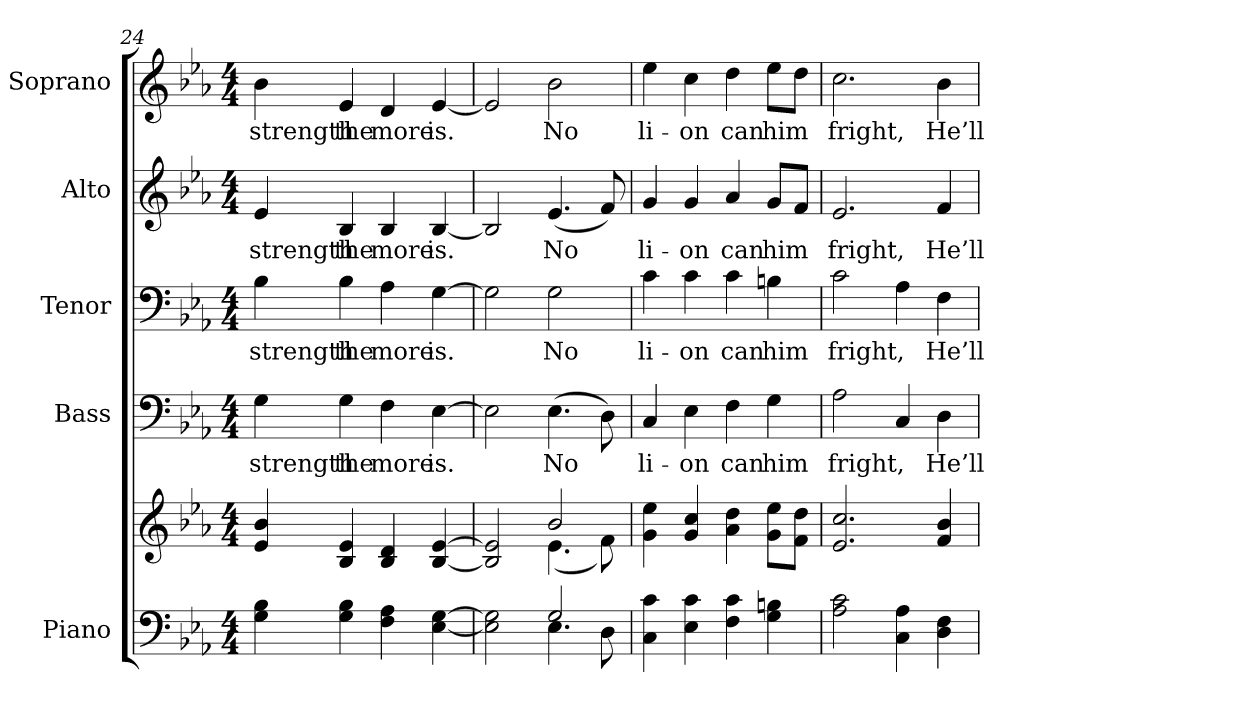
**kern	**kern	**kern	**text	**kern	**text	**kern	**text	**kern	**text
*part5	*part5	*part4	*part4	*part3	*part3	*part2	*part2	*part1	*part1
*staff6	*staff5	*staff4	*staff4	*staff3	*staff3	*staff2	*staff2	*staff1	*staff1
*I"Piano	*	*I"Bass	*	*I"Tenor	*	*I"Alto	*	*I"Soprano	*
*I'Pno.	*	*I'B.	*	*I'T.	*	*I'A.	*	*I'S.	*
!!LO:PB:g=z
*clefF4	*clefG2	*clefF4	*	*clefF4	*	*clefG2	*	*clefG2	*
*k[b-e-a-]	*k[b-e-a-]	*k[b-e-a-]	*	*k[b-e-a-]	*	*k[b-e-a-]	*	*k[b-e-a-]	*
*E-:	*E-:	*E-:	*	*E-:	*	*E-:	*	*E-:	*
*M4/4	*M4/4	*M4/4	*	*M4/4	*	*M4/4	*	*M4/4	*
=24	=24	=24	=24	=24	=24	=24	=24	=24	=24
!	!	!	!LO:LY:b:color=#000000	!	!	!	!	!	!
!	!	!	!	!	!LO:LY:b:color=#000000	!	!	!	!
!	!	!	!	!	!	!	!LO:LY:b:color=#000000	!	!
!	!	!	!	!	!	!	!	!	!LO:LY:b:color=#000000
4Gi\ 4B-i	4e-i/ 4b-i	4Gi\	strength	4B-i\	strength	4e-i/	strength	4b-i\	strength
!	!	!	!LO:LY:b:color=#000000	!	!	!	!	!	!
!	!	!	!	!	!LO:LY:b:color=#000000	!	!	!	!
!	!	!	!	!	!	!	!LO:LY:b:color=#000000	!	!
!	!	!	!	!	!	!	!	!	!LO:LY:b:color=#000000
4Gi\ 4B-i	4B-i/ 4e-i	4Gi\	the	4B-i\	the	4B-i/	the	4e-i/	the
!	!	!	!LO:LY:b:color=#000000	!	!	!	!	!	!
!	!	!	!	!	!LO:LY:b:color=#000000	!	!	!	!
!	!	!	!	!	!	!	!LO:LY:b:color=#000000	!	!
!	!	!	!	!	!	!	!	!	!LO:LY:b:color=#000000
4Fi\ 4A-i	4B-i/ 4di	4Fi\	more	4A-i\	more	4B-i/	more	4di/	more
!	!	!	!LO:LY:b:color=#000000	!	!	!	!	!	!
!	!	!	!	!	!LO:LY:b:color=#000000	!	!	!	!
!	!	!	!	!	!	!	!LO:LY:b:color=#000000	!	!
!	!	!	!	!	!	!	!	!	!LO:LY:b:color=#000000
[<4E-i\ [>4Gi	[<4B-i/ [>4e-i	[>4E-i\	is.	[>4Gi\	is.	[<4B-i/	is.	[<4e-i/	is.
=25	=25	=25	=25	=25	=25	=25	=25	=25	=25
*^	*^	*	*	*	*	*	*	*	*
2E-i\] 2Gi]	2ryy	2B-i/] 2e-i]	2ryy	2E-i\]	.	2Gi\]	.	2B-i/]	.	2e-i/]	.
!	!	!	!	!	!LO:LY:b:color=#000000	!	!	!	!	!	!
!	!	!	!	!	!	!	!LO:LY:b:color=#000000	!	!	!	!
!	!	!	!	!	!	!	!	!	!LO:LY:b:color=#000000	!	!
!	!	!	!	!	!	!	!	!	!	!	!LO:LY:b:color=#000000
2Gi/	4.E-i\	2b-i/	(4.e-i\	(4.E-i\	No	2Gi\	No	(4.e-i/	No	2b-i\	No
.	8Di\	.	8fi\)	8Di\)	.	.	.	8fi/)	.	.	.
*v	*v	*	*	*	*	*	*	*	*	*	*
*	*v	*v	*	*	*	*	*	*	*	*
!!LO:PB:g=z
=26	=26	=26	=26	=26	=26	=26	=26	=26	=26
*^	*^	*	*	*	*	*	*	*	*
!	!	!	!	!	!LO:LY:b:color=#000000	!	!	!	!	!	!
*v	*v	*	*	*	*	*	*	*	*	*	*
*	*v	*v	*	*	*	*	*	*	*	*
*^	*^	*	*	*	*	*	*	*	*
!	!	!	!	!	!	!	!LO:LY:b:color=#000000	!	!	!	!
*v	*v	*	*	*	*	*	*	*	*	*	*
*	*v	*v	*	*	*	*	*	*	*	*
*^	*^	*	*	*	*	*	*	*	*
!	!	!	!	!	!	!	!	!	!LO:LY:b:color=#000000	!	!
*v	*v	*	*	*	*	*	*	*	*	*	*
*	*v	*v	*	*	*	*	*	*	*	*
*^	*^	*	*	*	*	*	*	*	*
!	!	!	!	!	!	!	!	!	!	!	!LO:LY:b:color=#000000
*v	*v	*	*	*	*	*	*	*	*	*	*
*	*v	*v	*	*	*	*	*	*	*	*
4Ci\ 4ci	4gi\ 4ee-i	4Ci/	li-	4ci\	li-	4gi/	li-	4ee-i\	li-
!	!	!	!LO:LY:b:color=#000000	!	!	!	!	!	!
!	!	!	!	!	!LO:LY:b:color=#000000	!	!	!	!
!	!	!	!	!	!	!	!LO:LY:b:color=#000000	!	!
!	!	!	!	!	!	!	!	!	!LO:LY:b:color=#000000
4E-i\ 4ci	4gi/ 4cci	4E-i\	-on	4ci\	-on	4gi/	-on	4cci\	-on
!	!	!	!LO:LY:b:color=#000000	!	!	!	!	!	!
!	!	!	!	!	!LO:LY:b:color=#000000	!	!	!	!
!	!	!	!	!	!	!	!LO:LY:b:color=#000000	!	!
!	!	!	!	!	!	!	!	!	!LO:LY:b:color=#000000
4Fi\ 4ci	4a-i\ 4ddi	4Fi\	can	4ci\	can	4a-i/	can	4ddi\	can
!	!	!	!LO:LY:b:color=#000000	!	!	!	!	!	!
!	!	!	!	!	!LO:LY:b:color=#000000	!	!	!	!
!	!	!	!	!	!	!	!LO:LY:b:color=#000000	!	!
!	!	!	!	!	!	!	!	!	!LO:LY:b:color=#000000
4Gi\ 4Bni	8gi\ 8ee-iL	4Gi\	him	4Bni\	him	8gi/L	him	8ee-i\L	him
.	8fi\ 8ddiJ	.	.	.	.	8fi/J	.	8ddi\J	.
=27	=27	=27	=27	=27	=27	=27	=27	=27	=27
!	!	!	!LO:LY:b:color=#000000	!	!	!	!	!	!
!	!	!	!	!	!LO:LY:b:color=#000000	!	!	!	!
!	!	!	!	!	!	!	!LO:LY:b:color=#000000	!	!
!	!	!	!	!	!	!	!	!	!LO:LY:b:color=#000000
2A-i\ 2ci	2.e-i/ 2.cci	2A-i\	fright,	2ci\	fright,	2.e-i/	fright,	2.cci\	fright,
4Ci\ 4A-i	.	4Ci/	.	4A-i\	.	.	.	.	.
!	!	!	!LO:LY:b:color=#000000	!	!	!	!	!	!
!	!	!	!	!	!LO:LY:b:color=#000000	!	!	!	!
!	!	!	!	!	!	!	!LO:LY:b:color=#000000	!	!
!	!	!	!	!	!	!	!	!	!LO:LY:b:color=#000000
4Di\ 4Fi	4fi/ 4b-i	4Di\	He’ll	4Fi\	He’ll	4fi/	He’ll	4b-i\	He’ll
=	=	=	=	=	=	=	=	=	=
*-	*-	*-	*-	*-	*-	*-	*-	*-	*-
